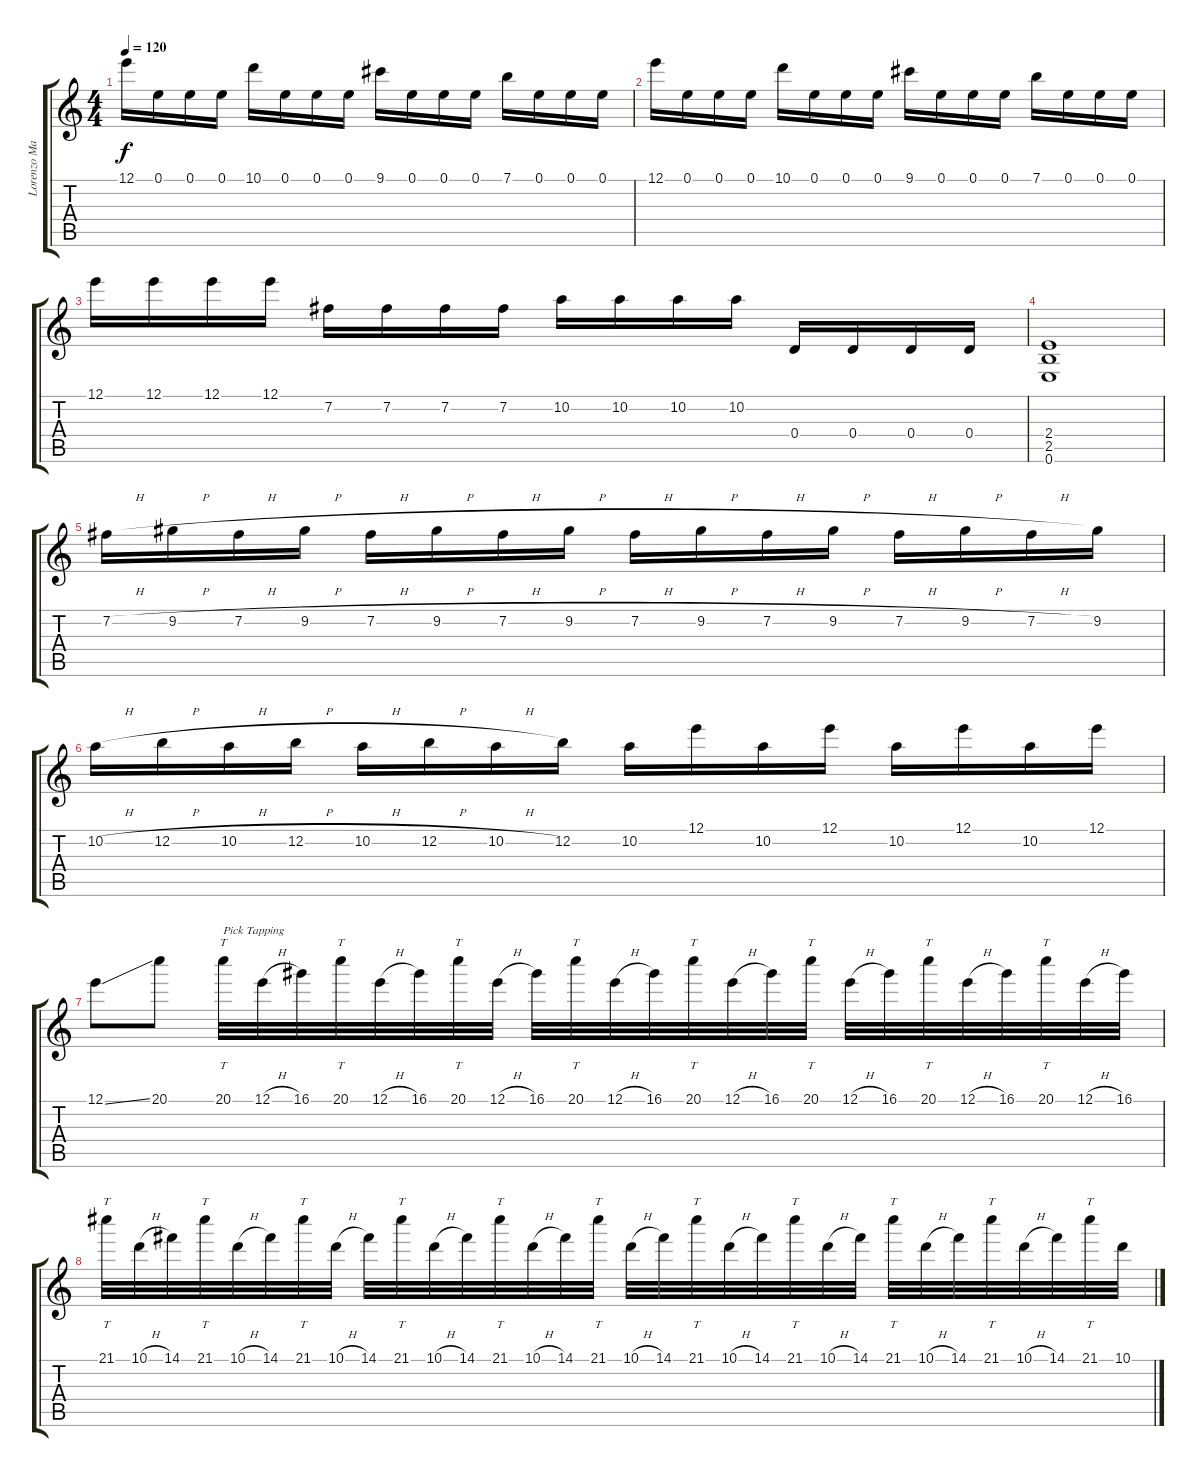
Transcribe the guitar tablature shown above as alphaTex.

\track ("Lorenzo Marcelloni" "Lorenzo Ma") {instrument distortionguitar}
\staff {score tabs}
\tuning (E4 B3 G3 D3 A2 E2) {hide}
\ts (4 4)
\tempo 120
\clef g2
\ks c
12.1.16{dy f} 0.1.16 0.1.16 0.1.16 10.1.16 0.1.16 0.1.16 0.1.16 9.1.16 0.1.16 0.1.16 0.1.16 7.1.16 0.1.16 0.1.16 0.1.16 |
12.1.16 0.1.16 0.1.16 0.1.16 10.1.16 0.1.16 0.1.16 0.1.16 9.1.16 0.1.16 0.1.16 0.1.16 7.1.16 0.1.16 0.1.16 0.1.16 |
12.1.16 12.1.16 12.1.16 12.1.16 7.2.16 7.2.16 7.2.16 7.2.16 10.2.16 10.2.16 10.2.16 10.2.16 0.4.16 0.4.16 0.4.16 0.4.16 |
(2.4 2.5 0.6).1 |
7.2{h}.16 9.2{h}.16 7.2{h}.16 9.2{h}.16 7.2{h}.16 9.2{h}.16 7.2{h}.16 9.2{h}.16 7.2{h}.16 9.2{h}.16 7.2{h}.16 9.2{h}.16 7.2{h}.16 9.2{h}.16 7.2{h}.16 9.2.16 |
10.2{h}.16 12.2{h}.16 10.2{h}.16 12.2{h}.16 10.2{h}.16 12.2{h}.16 10.2{h}.16 12.2.16 10.2.16 12.1.16 10.2.16 12.1.16 10.2.16 12.1.16 10.2.16 12.1.16 |
12.1{ss}.8 20.1.8 20.1.32{tt txt "Pick Tapping"} 12.1{h}.32 16.1.32 20.1.32{tt} 12.1{h}.32 16.1.32 20.1.32{tt} 12.1{h}.32 16.1.32 20.1.32{tt} 12.1{h}.32 16.1.32 20.1.32{tt} 12.1{h}.32 16.1.32 20.1.32{tt} 12.1{h}.32 16.1.32 20.1.32{tt} 12.1{h}.32 16.1.32 20.1.32{tt} 12.1{h}.32 16.1.32 |
21.1.32{tt} 10.1{h}.32 14.1.32 21.1.32{tt} 10.1{h}.32 14.1.32 21.1.32{tt} 10.1{h}.32 14.1.32 21.1.32{tt} 10.1{h}.32 14.1.32 21.1.32{tt} 10.1{h}.32 14.1.32 21.1.32{tt} 10.1{h}.32 14.1.32 21.1.32{tt} 10.1{h}.32 14.1.32 21.1.32{tt} 10.1{h}.32 14.1.32 21.1.32{tt} 10.1{h}.32 14.1.32 21.1.32{tt} 10.1{h}.32 14.1.32 21.1.32{tt} 10.1.32
